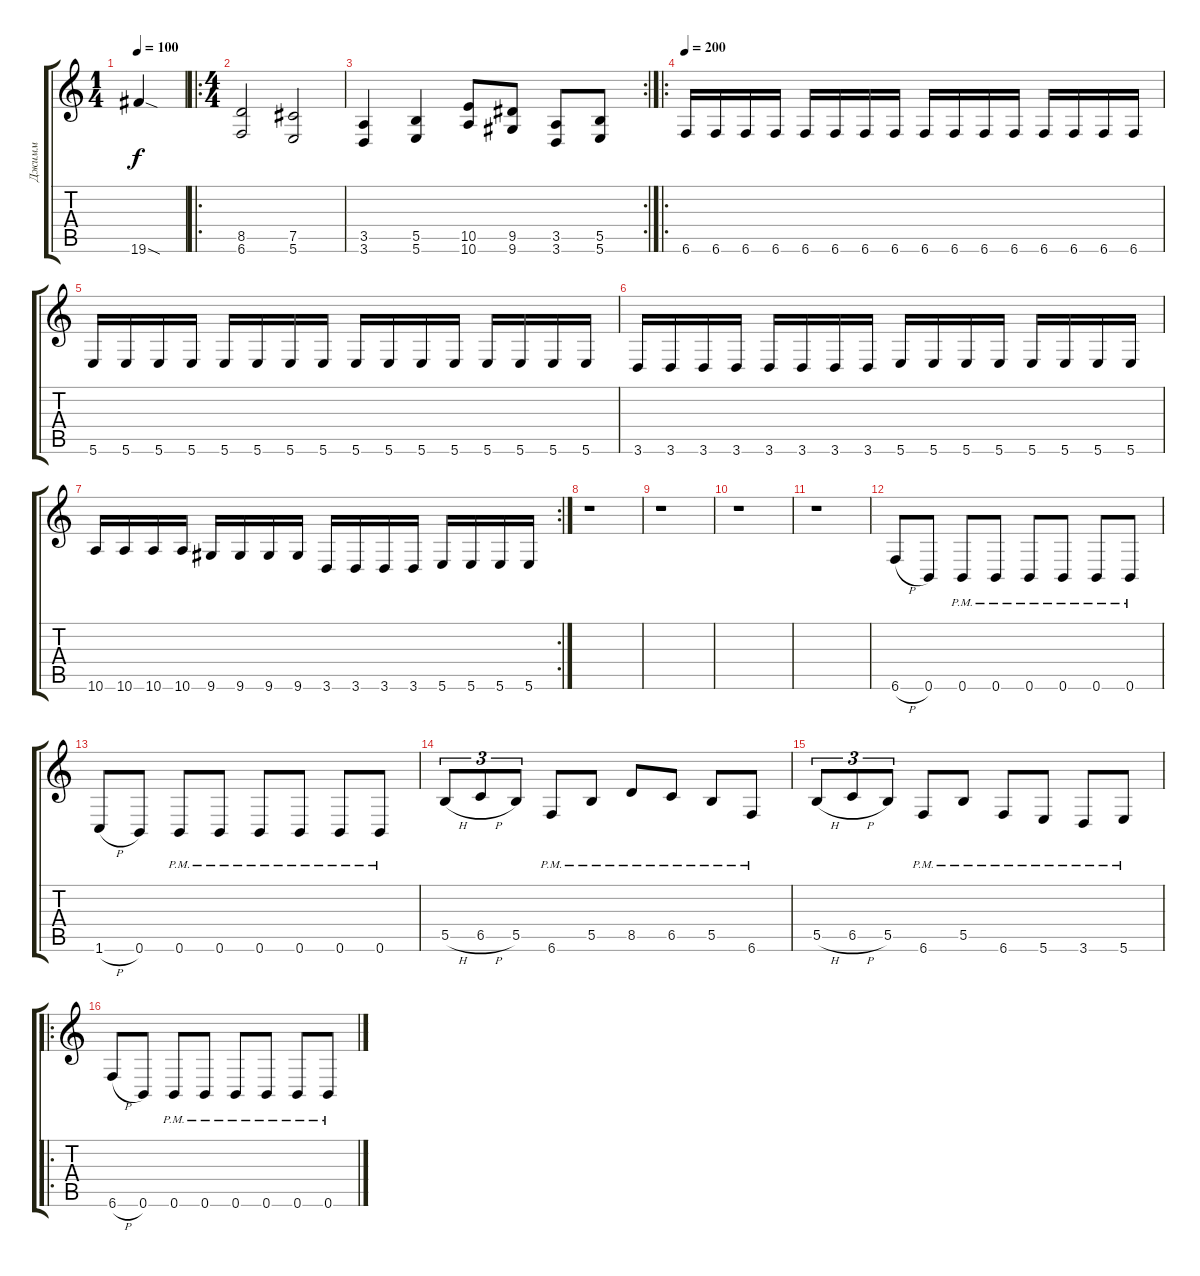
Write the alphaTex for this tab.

\track ("Джимм" "Джимм") {instrument overdrivenguitar}
\staff {score tabs}
\tuning (Db4 Ab3 E3 B2 Gb2 B1) {hide}
\ts (1 4)
\tempo 100
\clef g2
\ks c
19.6{sod}.4{dy f instrument overdrivenguitar} |
\ro
\ts (4 4)
(8.5 6.6).2 (7.5 5.6).2 |
\rc 2
(3.5 3.6).4 (5.5 5.6).4 (10.5 10.6).8 (9.5 9.6).8 (3.5 3.6).8 (5.5 5.6).8 |
\ro
\tempo 200
6.6.16 6.6.16 6.6.16 6.6.16 6.6.16 6.6.16 6.6.16 6.6.16 6.6.16 6.6.16 6.6.16 6.6.16 6.6.16 6.6.16 6.6.16 6.6.16 |
5.6.16 5.6.16 5.6.16 5.6.16 5.6.16 5.6.16 5.6.16 5.6.16 5.6.16 5.6.16 5.6.16 5.6.16 5.6.16 5.6.16 5.6.16 5.6.16 |
3.6.16 3.6.16 3.6.16 3.6.16 3.6.16 3.6.16 3.6.16 3.6.16 5.6.16 5.6.16 5.6.16 5.6.16 5.6.16 5.6.16 5.6.16 5.6.16 |
\rc 2
10.6.16 10.6.16 10.6.16 10.6.16 9.6.16 9.6.16 9.6.16 9.6.16 3.6.16 3.6.16 3.6.16 3.6.16 5.6.16 5.6.16 5.6.16 5.6.16 |
r.1 |
r.1 |
r.1 |
r.1 |
6.6{h}.8 0.6.8 0.6{pm}.8 0.6{pm}.8 0.6{pm}.8 0.6{pm}.8 0.6{pm}.8 0.6{pm}.8 |
1.6{h}.8 0.6.8 0.6{pm}.8 0.6{pm}.8 0.6{pm}.8 0.6{pm}.8 0.6{pm}.8 0.6{pm}.8 |
5.5{h}.8{tu (3 2)} 6.5{h}.8{tu (3 2)} 5.5.8{tu (3 2)} 6.6{pm}.8 5.5{pm}.8 8.5{pm}.8 6.5{pm}.8 5.5{pm}.8 6.6{pm}.8 |
5.5{h}.8{tu (3 2)} 6.5{h}.8{tu (3 2)} 5.5.8{tu (3 2)} 6.6{pm}.8 5.5{pm}.8 6.6{pm}.8 5.6{pm}.8 3.6{pm}.8 5.6{pm}.8 |
\ro
6.6{h}.8 0.6.8 0.6{pm}.8 0.6{pm}.8 0.6{pm}.8 0.6{pm}.8 0.6{pm}.8 0.6{pm}.8
